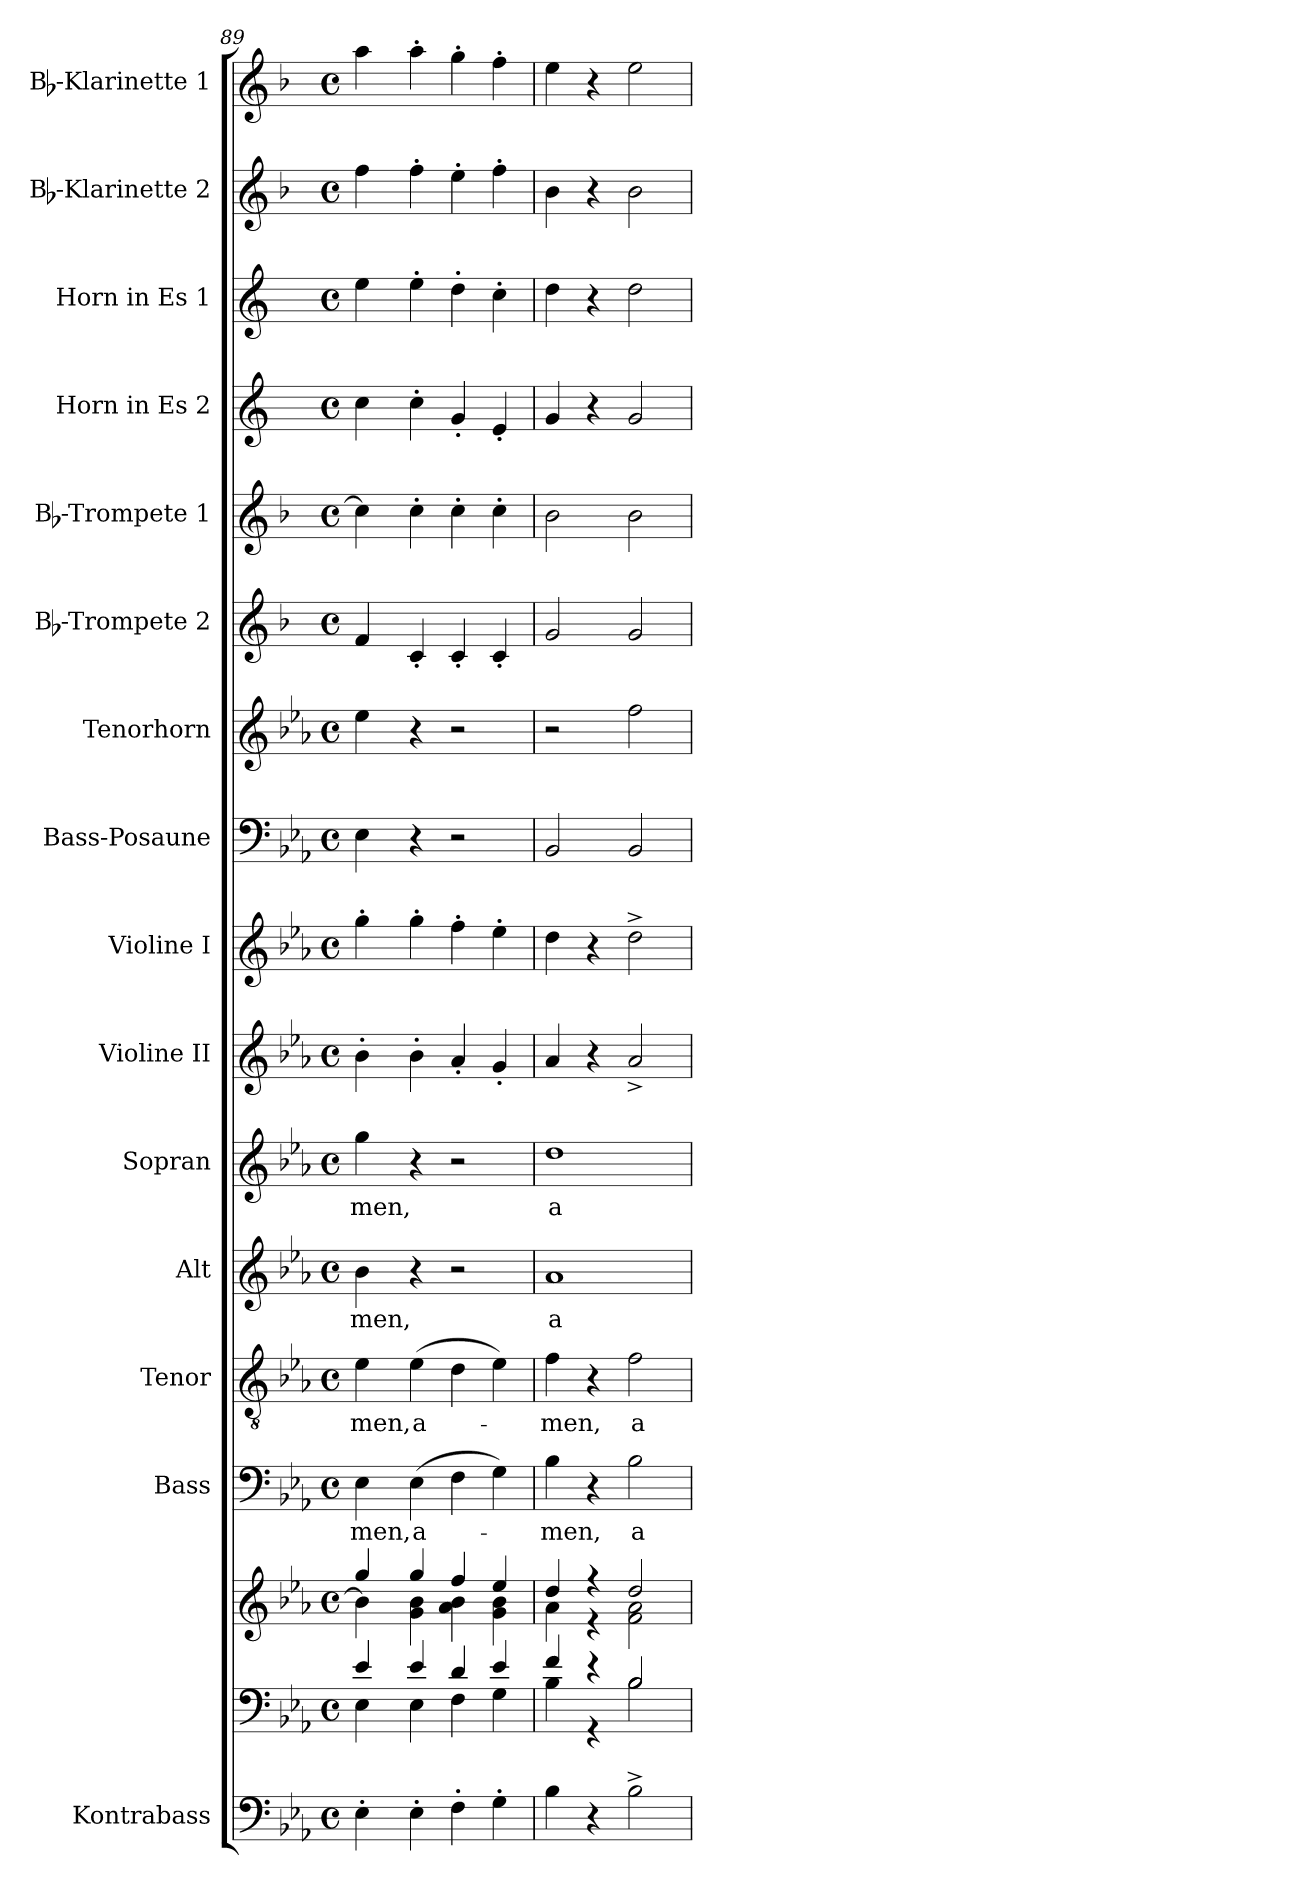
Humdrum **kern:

**kern	**kern	**kern	**kern	**text	**kern	**text	**kern	**text	**kern	**text	**kern	**kern	**kern	**kern	**kern	**kern	**kern	**kern	**kern	**kern
*part16	*part15	*part15	*part14	*part14	*part13	*part13	*part12	*part12	*part11	*part11	*part10	*part9	*part8	*part7	*part6	*part5	*part4	*part3	*part2	*part1
*staff17	*staff16	*staff15	*staff14	*staff14	*staff13	*staff13	*staff12	*staff12	*staff11	*staff11	*staff10	*staff9	*staff8	*staff7	*staff6	*staff5	*staff4	*staff3	*staff2	*staff1
*I"Kontrabass	*	*	*I"Bass	*	*I"Tenor	*	*I"Alt	*	*I"Sopran	*	*I"Violine II	*I"Violine I	*I"Bass-Posaune	*I"Tenorhorn	*I"Bb-Trompete 2	*I"Bb-Trompete 1	*I"Horn in Es 2	*I"Horn in Es 1	*I"Bb-Klarinette 2	*I"Bb-Klarinette 1
*I'Kb.	*	*	*I'B.	*	*I'T.	*	*I'A.	*	*I'S.	*	*I'Vl. II	*I'Vl. I	*I'B. Pos.	*I'T. Hrn.	*I'Bb Trp. 2	*I'Bb Trp. 1	*	*	*I'Bb Kl. 2	*I'Bb Kl. 1
*clefF4	*clefF4	*clefG2	*clefF4	*	*clefGv2	*	*clefG2	*	*clefG2	*	*clefG2	*clefG2	*clefF4	*clefG2	*clefG2	*clefG2	*clefG2	*clefG2	*clefG2	*clefG2
*ITrd7c12	*	*	*	*	*	*	*	*	*	*	*	*	*	*ITrd8c14	*ITrd1c2	*ITrd1c2	*ITrd5c9	*ITrd5c9	*ITrd1c2	*ITrd1c2
*k[b-e-a-]	*k[b-e-a-]	*k[b-e-a-]	*k[b-e-a-]	*	*k[b-e-a-]	*	*k[b-e-a-]	*	*k[b-e-a-]	*	*k[b-e-a-]	*k[b-e-a-]	*k[b-e-a-]	*k[b-e-a-]	*k[b-e-a-]	*k[b-e-a-]	*k[b-e-a-]	*k[b-e-a-]	*k[b-e-a-]	*k[b-e-a-]
*E-:	*E-:	*E-:	*E-:	*	*E-:	*	*E-:	*	*E-:	*	*E-:	*E-:	*E-:	*E-:	*E-:	*E-:	*E-:	*E-:	*E-:	*E-:
*M4/4	*M4/4	*M4/4	*M4/4	*	*M4/4	*	*M4/4	*	*M4/4	*	*M4/4	*M4/4	*M4/4	*M4/4	*M4/4	*M4/4	*M4/4	*M4/4	*M4/4	*M4/4
*met(c)	*met(c)	*met(c)	*met(c)	*	*met(c)	*	*met(c)	*	*met(c)	*	*met(c)	*met(c)	*met(c)	*met(c)	*met(c)	*met(c)	*met(c)	*met(c)	*met(c)	*met(c)
=89	=89	=89	=89	=89	=89	=89	=89	=89	=89	=89	=89	=89	=89	=89	=89	=89	=89	=89	=89	=89
*	*^	*^	*	*	*	*	*	*	*	*	*	*	*	*	*	*	*	*	*	*
!	!	!	!	!	!	!LO:LY:b	!	!LO:LY:b	!	!LO:LY:b	!	!LO:LY:b	!	!	!	!	!	!	!	!	!	!
4EE-'>\	4e-/	4E-\	4gg/	4b-\]	4E-\	-men,	4e-\	-men,	4b-\	-men,	4gg\	-men,	4b-'>\	4gg'>\	4E-\	4e-\	4e-/	4b-\]	4e-\	4g\	4ee-\	4gg\
!	!	!	!	!	!	!LO:LY:b	!	!LO:LY:b	!	!	!	!	!	!	!	!	!	!	!	!	!	!
4EE-'>\	4e-/	4E-\	4gg/	4g\ 4b-\	(>4E-\	a-	(>4e-\	a-	4r	.	4r	.	4b-'>\	4gg'>\	4r	4r	4B-'</	4b-'>\	4e-'>\	4g'>\	4ee-'>\	4gg'>\
4FF'>\	4d/	4F\	4ff/	4a-\ 4b-\	4F\	.	4d\	.	2r	.	2r	.	4a-'</	4ff'>\	2r	2r	4B-'</	4b-'>\	4B-'</	4f'>\	4dd'>\	4ff'>\
4GG'>\	4e-/	4G\	4ee-/	4g\ 4b-\	4G\)	.	4e-\)	.	.	.	.	.	4g'</	4ee-'>\	.	.	4B-'</	4b-'>\	4G'</	4e-'>\	4ee-'>\	4ee-'>\
=90	=90	=90	=90	=90	=90	=90	=90	=90	=90	=90	=90	=90	=90	=90	=90	=90	=90	=90	=90	=90	=90	=90
!	!	!	!	!	!	!LO:LY:b	!	!LO:LY:b	!	!LO:LY:b	!	!LO:LY:b	!	!	!	!	!	!	!	!	!	!
4BB-\	4f/	4B-\	4dd/	4a-\	4B-\	-men,	4f\	-men,	1a-	a-	1dd	a-	4a-/	4dd\	2BB-/	2r	2f/	2a-\	4B-/	4f\	4a-\	4dd\
4r	4r	4r	4r	4r	4r	.	4r	.	.	.	.	.	4r	4r	.	.	.	.	4r	4r	4r	4r
!	!	!	!	!	!	!LO:LY:b	!	!LO:LY:b	!	!	!	!	!	!	!	!	!	!	!	!	!	!
2BB-^>\	2B-/	2B-\	2dd/	2f\ 2a-\	2B-\	a-	2f\	a-	.	.	.	.	2a-^</	2dd^>\	2BB-/	2f\	2f/	2a-\	2B-/	2f\	2a-\	2dd\
*	*v	*v	*	*	*	*	*	*	*	*	*	*	*	*	*	*	*	*	*	*	*	*
*	*	*v	*v	*	*	*	*	*	*	*	*	*	*	*	*	*	*	*	*	*	*
=	=	=	=	=	=	=	=	=	=	=	=	=	=	=	=	=	=	=	=	=
*-	*-	*-	*-	*-	*-	*-	*-	*-	*-	*-	*-	*-	*-	*-	*-	*-	*-	*-	*-	*-
